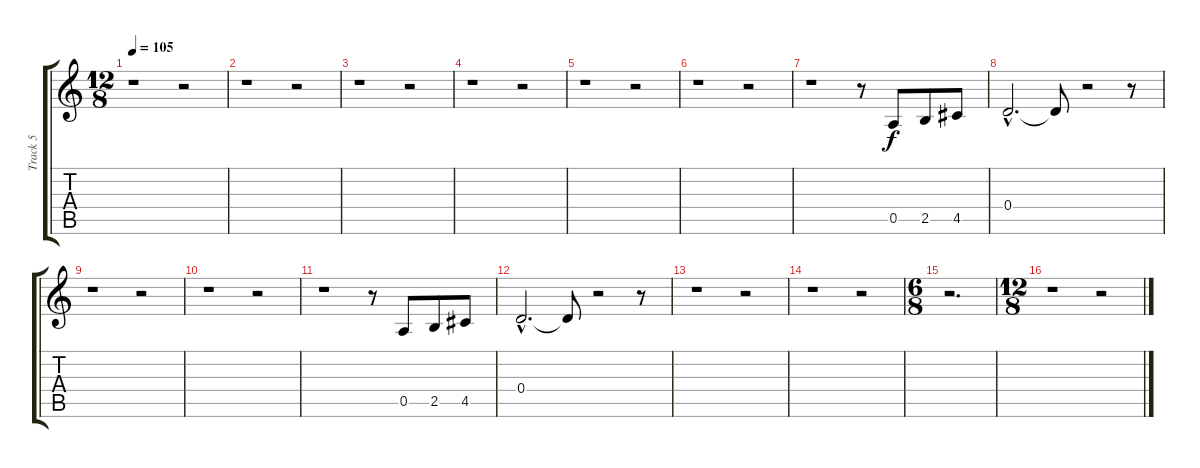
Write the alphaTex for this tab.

\track ("Track 5" "Track 5") {instrument electricbasspick}
\staff {score tabs}
\tuning (E4 B3 G3 D3 A2 E2) {hide}
\ts (12 8)
\tempo 105
\clef g2
\ks c
r.1{dy f} r.2 |
r.1 r.2 |
r.1 r.2 |
r.1 r.2 |
r.1 r.2 |
r.1 r.2 |
r.1 r.8 0.5.8 2.5.8 4.5.8 |
0.4{hac}.2{d} 0.4{t}.8 r.2 r.8 |
r.1 r.2 |
r.1 r.2 |
r.1 r.8 0.5.8 2.5.8 4.5.8 |
0.4{hac}.2{d} 0.4{t}.8 r.2 r.8 |
r.1 r.2 |
r.1 r.2 |
\ts (6 8)
r.2{d} |
\ts (12 8)
r.1 r.2
